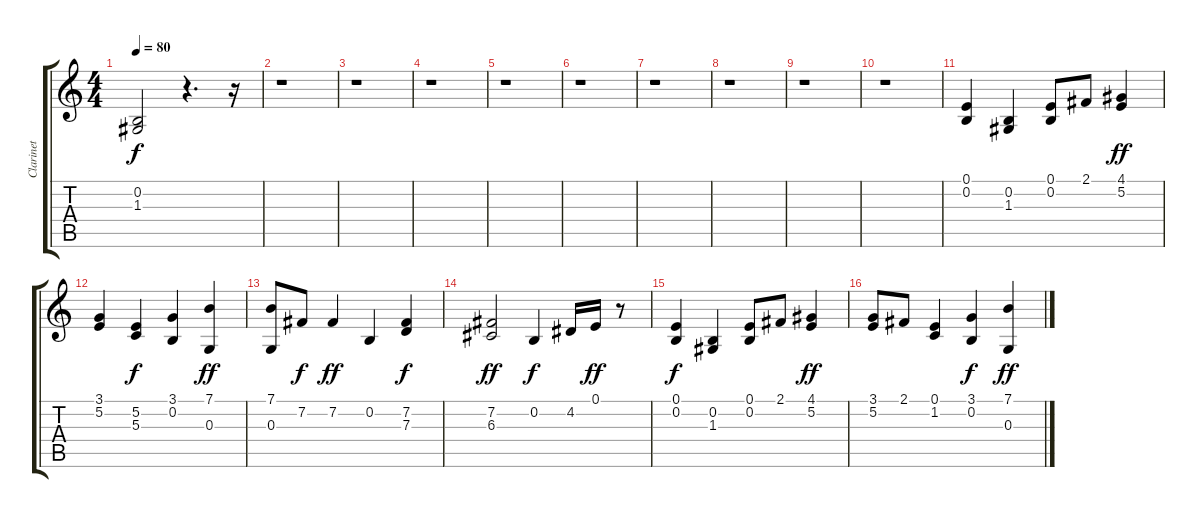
\track ("Clarinet" "Clarinet") {instrument clarinet}
\staff {score tabs}
\tuning (E4 B3 G3 D3 A2 E2) {hide}
\ts (4 4)
\tempo 80
\clef g2
\ks c
(0.2 1.3).2{dy f} r.4{d} r.16 |
r.1 |
r.1 |
r.1 |
r.1 |
r.1 |
r.1 |
r.1 |
r.1 |
r.1 |
(0.1 0.2).4 (0.2 1.3).4 (0.1 0.2).8 2.1.8 (4.1 5.2).4{dy ff} |
(3.1 5.2).4 (5.2 5.3).4{dy f} (3.1 0.2).4 (7.1 0.3).4{dy ff} |
(7.1 0.3).8 7.2.8{dy f} 7.2.4{dy ff} 0.2.4 (7.2 7.3).4{dy f} |
(7.2 6.3).2{dy ff} 0.2.4{dy f} 4.2.16 0.1.16{dy ff} r.8 |
(0.1 0.2).4{dy f} (0.2 1.3).4 (0.1 0.2).8 2.1.8 (4.1 5.2).4{dy ff} |
(3.1 5.2).8 2.1.8 (0.1 1.2).4 (3.1 0.2).4{dy f} (7.1 0.3).4{dy ff}
